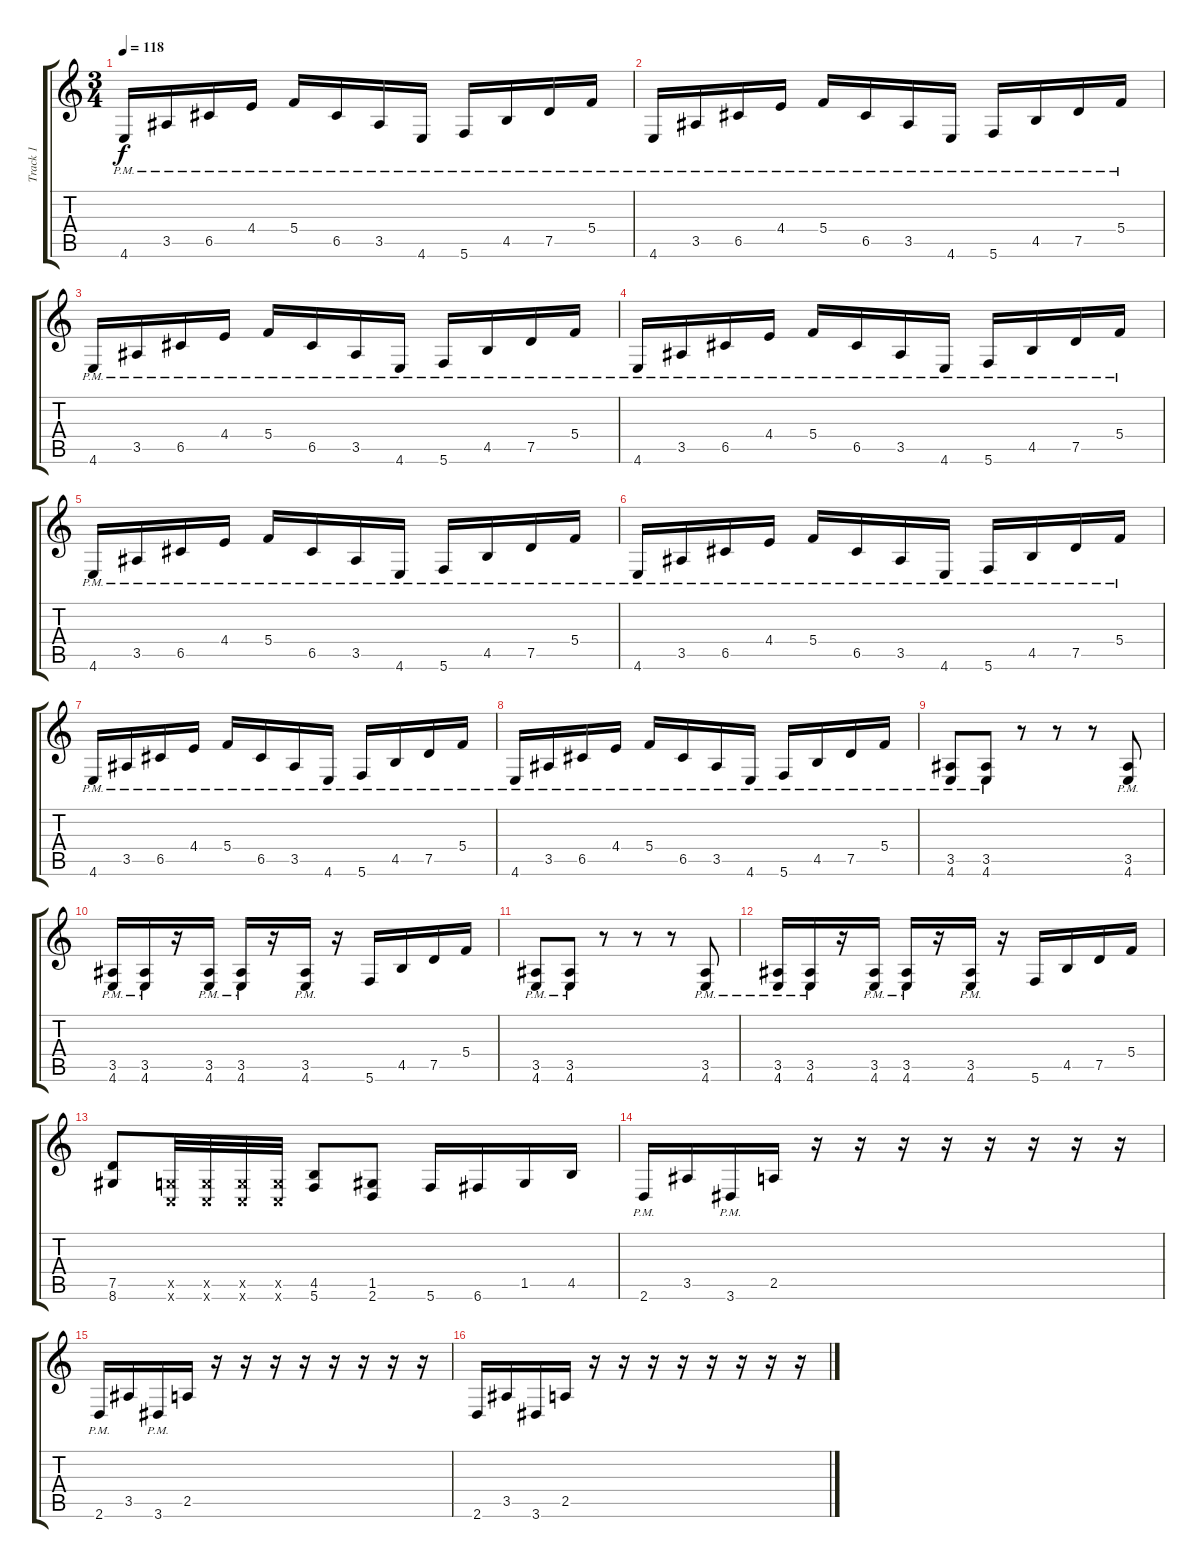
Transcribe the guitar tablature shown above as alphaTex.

\track ("Track 1" "Track 1") {instrument distortionguitar}
\staff {score tabs}
\tuning (D4 A3 F3 C3 G2 C2) {hide}
\ts (3 4)
\tempo 118
\clef g2
\ks c
4.6{pm}.16{dy f} 3.5{pm}.16 6.5{pm}.16 4.4{pm}.16 5.4{pm}.16 6.5{pm}.16 3.5{pm}.16 4.6{pm}.16 5.6{pm}.16 4.5{pm}.16 7.5{pm}.16 5.4{pm}.16 |
4.6{pm}.16 3.5{pm}.16 6.5{pm}.16 4.4{pm}.16 5.4{pm}.16 6.5{pm}.16 3.5{pm}.16 4.6{pm}.16 5.6{pm}.16 4.5{pm}.16 7.5{pm}.16 5.4{pm}.16 |
4.6{pm}.16 3.5{pm}.16 6.5{pm}.16 4.4{pm}.16 5.4{pm}.16 6.5{pm}.16 3.5{pm}.16 4.6{pm}.16 5.6{pm}.16 4.5{pm}.16 7.5{pm}.16 5.4{pm}.16 |
4.6{pm}.16 3.5{pm}.16 6.5{pm}.16 4.4{pm}.16 5.4{pm}.16 6.5{pm}.16 3.5{pm}.16 4.6{pm}.16 5.6{pm}.16 4.5{pm}.16 7.5{pm}.16 5.4{pm}.16 |
4.6{pm}.16 3.5{pm}.16 6.5{pm}.16 4.4{pm}.16 5.4{pm}.16 6.5{pm}.16 3.5{pm}.16 4.6{pm}.16 5.6{pm}.16 4.5{pm}.16 7.5{pm}.16 5.4{pm}.16 |
4.6{pm}.16 3.5{pm}.16 6.5{pm}.16 4.4{pm}.16 5.4{pm}.16 6.5{pm}.16 3.5{pm}.16 4.6{pm}.16 5.6{pm}.16 4.5{pm}.16 7.5{pm}.16 5.4{pm}.16 |
4.6{pm}.16 3.5{pm}.16 6.5{pm}.16 4.4{pm}.16 5.4{pm}.16 6.5{pm}.16 3.5{pm}.16 4.6{pm}.16 5.6{pm}.16 4.5{pm}.16 7.5{pm}.16 5.4{pm}.16 |
4.6{pm}.16 3.5{pm}.16 6.5{pm}.16 4.4{pm}.16 5.4{pm}.16 6.5{pm}.16 3.5{pm}.16 4.6{pm}.16 5.6{pm}.16 4.5{pm}.16 7.5{pm}.16 5.4{pm}.16 |
(3.5{pm} 4.6{pm}).8 (3.5{pm} 4.6{pm}).8 r.8 r.8 r.8 (3.5{pm} 4.6{pm}).8 |
(3.5{pm} 4.6{pm}).16 (3.5{pm} 4.6{pm}).16 r.16 (3.5{pm} 4.6{pm}).16 (3.5{pm} 4.6{pm}).16 r.16 (3.5{pm} 4.6{pm}).16 r.16 5.6.16 4.5.16 7.5.16 5.4.16 |
(3.5{pm} 4.6{pm}).8 (3.5{pm} 4.6{pm}).8 r.8 r.8 r.8 (3.5{pm} 4.6{pm}).8 |
(3.5{pm} 4.6{pm}).16 (3.5{pm} 4.6{pm}).16 r.16 (3.5{pm} 4.6{pm}).16 (3.5{pm} 4.6{pm}).16 r.16 (3.5{pm} 4.6{pm}).16 r.16 5.6.16 4.5.16 7.5.16 5.4.16 |
(7.5 8.6).8 (0.5{x} 0.6{x}).32 (0.5{x} 0.6{x}).32 (0.5{x} 0.6{x}).32 (0.5{x} 0.6{x}).32 (4.5 5.6).8 (1.5 2.6).8 5.6.16 6.6.16 1.5.16 4.5.16 |
2.6{pm}.16 3.5.16 3.6{pm}.16 2.5.16 r.16 r.16 r.16 r.16 r.16 r.16 r.16 r.16 |
2.6{pm}.16 3.5.16 3.6{pm}.16 2.5.16 r.16 r.16 r.16 r.16 r.16 r.16 r.16 r.16 |
2.6.16 3.5.16 3.6.16 2.5.16 r.16 r.16 r.16 r.16 r.16 r.16 r.16 r.16
